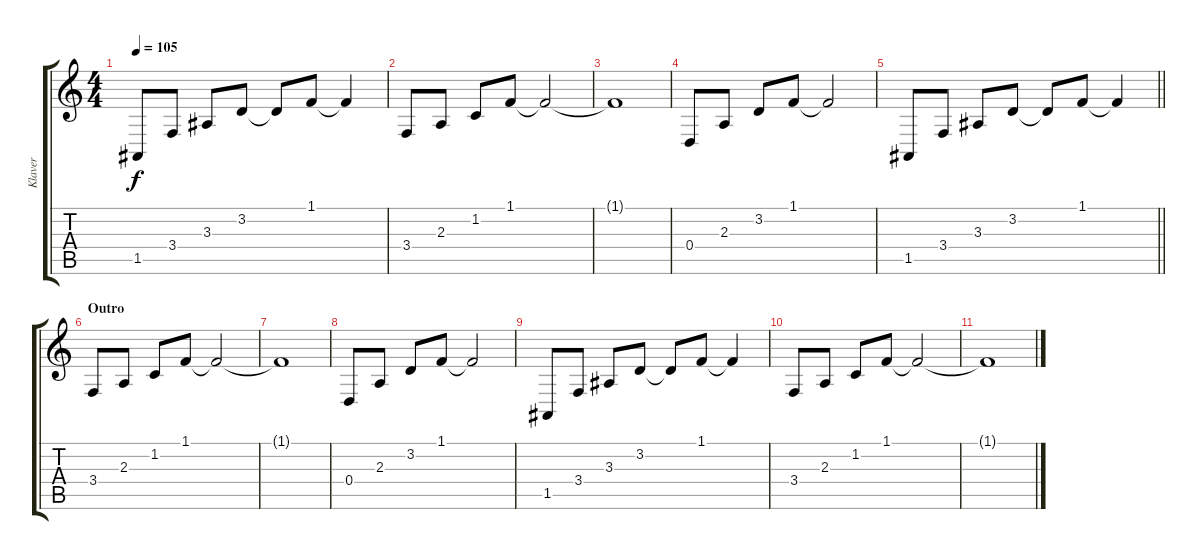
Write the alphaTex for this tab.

\track ("Klaver" "Klaver") {instrument acousticgrandpiano}
\staff {score tabs}
\tuning (E4 B3 G3 D3 A2 E2) {hide}
\ts (4 4)
\tempo 105
\clef g2
\ks c
1.5.8{dy f} 3.4.8 3.3.8 3.2.8 3.2{t}.8 1.1.8 1.1{t}.4 |
3.4.8 2.3.8 1.2.8 1.1.8 1.1{t}.2 |
1.1{t}.1 |
0.4.8 2.3.8 3.2.8 1.1.8 1.1{t}.2 |
\barLineRight lightlight
1.5.8 3.4.8 3.3.8 3.2.8 3.2{t}.8 1.1.8 1.1{t}.4 |
\section ("" "Outro")
3.4.8 2.3.8 1.2.8 1.1.8 1.1{t}.2 |
1.1{t}.1 |
0.4.8 2.3.8 3.2.8 1.1.8 1.1{t}.2 |
1.5.8 3.4.8 3.3.8 3.2.8 3.2{t}.8 1.1.8 1.1{t}.4 |
3.4.8 2.3.8 1.2.8 1.1.8 1.1{t}.2 |
1.1{t}.1
